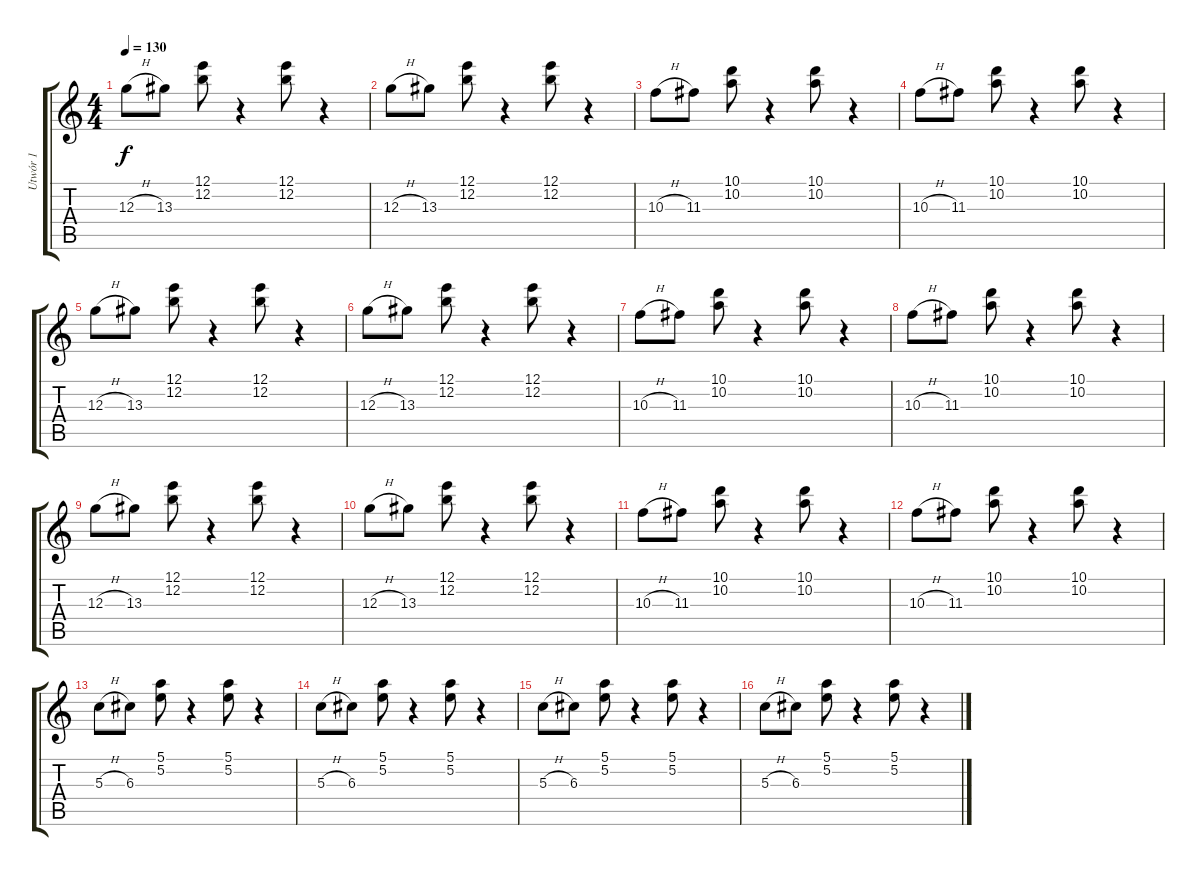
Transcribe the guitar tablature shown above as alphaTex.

\track ("Utwór 1" "Utwór 1") {instrument overdrivenguitar}
\staff {score tabs}
\tuning (E4 B3 G3 D3 A2 E2) {hide}
\ts (4 4)
\tempo 130
\clef g2
\ks c
12.3{h}.8{dy f} 13.3.8 (12.1 12.2).8 r.4 (12.1 12.2).8 r.4 |
12.3{h}.8 13.3.8 (12.1 12.2).8 r.4 (12.1 12.2).8 r.4 |
10.3{h}.8 11.3.8 (10.1 10.2).8 r.4 (10.1 10.2).8 r.4 |
10.3{h}.8 11.3.8 (10.1 10.2).8 r.4 (10.1 10.2).8 r.4 |
12.3{h}.8 13.3.8 (12.1 12.2).8 r.4 (12.1 12.2).8 r.4 |
12.3{h}.8 13.3.8 (12.1 12.2).8 r.4 (12.1 12.2).8 r.4 |
10.3{h}.8 11.3.8 (10.1 10.2).8 r.4 (10.1 10.2).8 r.4 |
10.3{h}.8 11.3.8 (10.1 10.2).8 r.4 (10.1 10.2).8 r.4 |
12.3{h}.8 13.3.8 (12.1 12.2).8 r.4 (12.1 12.2).8 r.4 |
12.3{h}.8 13.3.8 (12.1 12.2).8 r.4 (12.1 12.2).8 r.4 |
10.3{h}.8 11.3.8 (10.1 10.2).8 r.4 (10.1 10.2).8 r.4 |
10.3{h}.8 11.3.8 (10.1 10.2).8 r.4 (10.1 10.2).8 r.4 |
5.3{h}.8 6.3.8 (5.1 5.2).8 r.4 (5.1 5.2).8 r.4 |
5.3{h}.8 6.3.8 (5.1 5.2).8 r.4 (5.1 5.2).8 r.4 |
5.3{h}.8 6.3.8 (5.1 5.2).8 r.4 (5.1 5.2).8 r.4 |
5.3{h}.8 6.3.8 (5.1 5.2).8 r.4 (5.1 5.2).8 r.4
